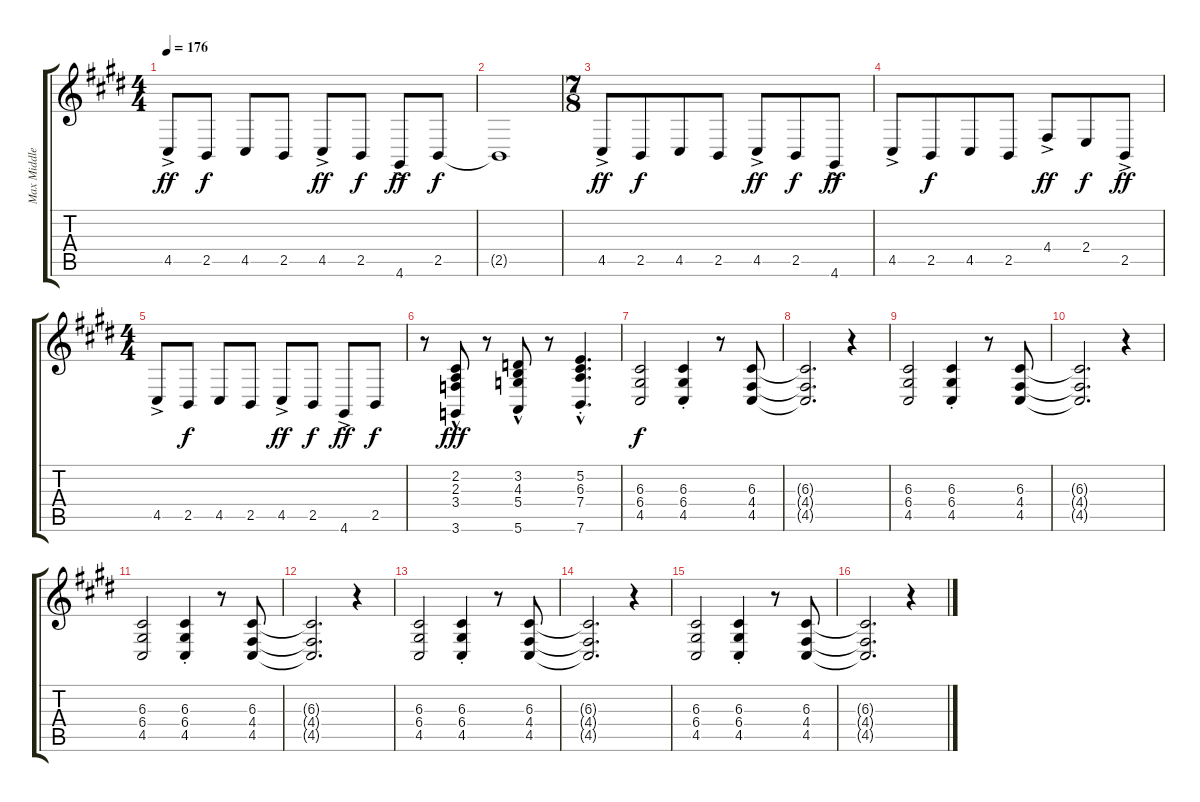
\track ("Max Middleton Grand Piano" "Max Middle") {instrument brightacousticpiano}
\staff {score tabs}
\tuning (E4 B3 G3 D3 A2 E2) {hide}
\ts (4 4)
\tempo 176
\clef g2
\ks e
4.5{ac}.8{dy ff} 2.5.8{dy f} 4.5.8 2.5.8 4.5{ac}.8{dy ff} 2.5.8{dy f} 4.6{ac}.8{dy ff} 2.5.8{dy f} |
2.5{t}.1 |
\ts (7 8)
4.5{ac}.8{dy ff} 2.5.8{dy f} 4.5.8 2.5.8 4.5{ac}.8{dy ff} 2.5.8{dy f} 4.6{ac}.8{dy ff} |
4.5{ac}.8 2.5.8{dy f} 4.5.8 2.5.8 4.4{ac}.8{dy ff} 2.4.8{dy f} 2.5{ac}.8{dy ff} |
\ts (4 4)
4.5{ac}.8 2.5.8{dy f} 4.5.8 2.5.8 4.5{ac}.8{dy ff} 2.5.8{dy f} 4.6{ac}.8{dy ff} 2.5.8{dy f} |
r.8 (2.2{hac} 2.3{hac} 3.4{hac} 3.6{hac}).8{dy fff} r.8 (3.2{hac} 4.3{hac} 5.4{hac} 5.6{hac}).8 r.8 (5.2{hac st} 6.3{hac st} 7.4{hac st} 7.6{hac st}).4{d} |
(6.3 6.4 4.5).2{dy f} (6.3{st} 6.4{st} 4.5{st}).4 r.8 (6.3 4.4 4.5).8 |
(6.3{t} 4.4{t} 4.5{t}).2{d} r.4 |
(6.3 6.4 4.5).2 (6.3{st} 6.4{st} 4.5{st}).4 r.8 (6.3 4.4 4.5).8 |
(6.3{t} 4.4{t} 4.5{t}).2{d} r.4 |
(6.3 6.4 4.5).2 (6.3{st} 6.4{st} 4.5{st}).4 r.8 (6.3 4.4 4.5).8 |
(6.3{t} 4.4{t} 4.5{t}).2{d} r.4 |
(6.3 6.4 4.5).2 (6.3{st} 6.4{st} 4.5{st}).4 r.8 (6.3 4.4 4.5).8 |
(6.3{t} 4.4{t} 4.5{t}).2{d} r.4 |
(6.3 6.4 4.5).2 (6.3{st} 6.4{st} 4.5{st}).4 r.8 (6.3 4.4 4.5).8 |
(6.3{t} 4.4{t} 4.5{t}).2{d} r.4
